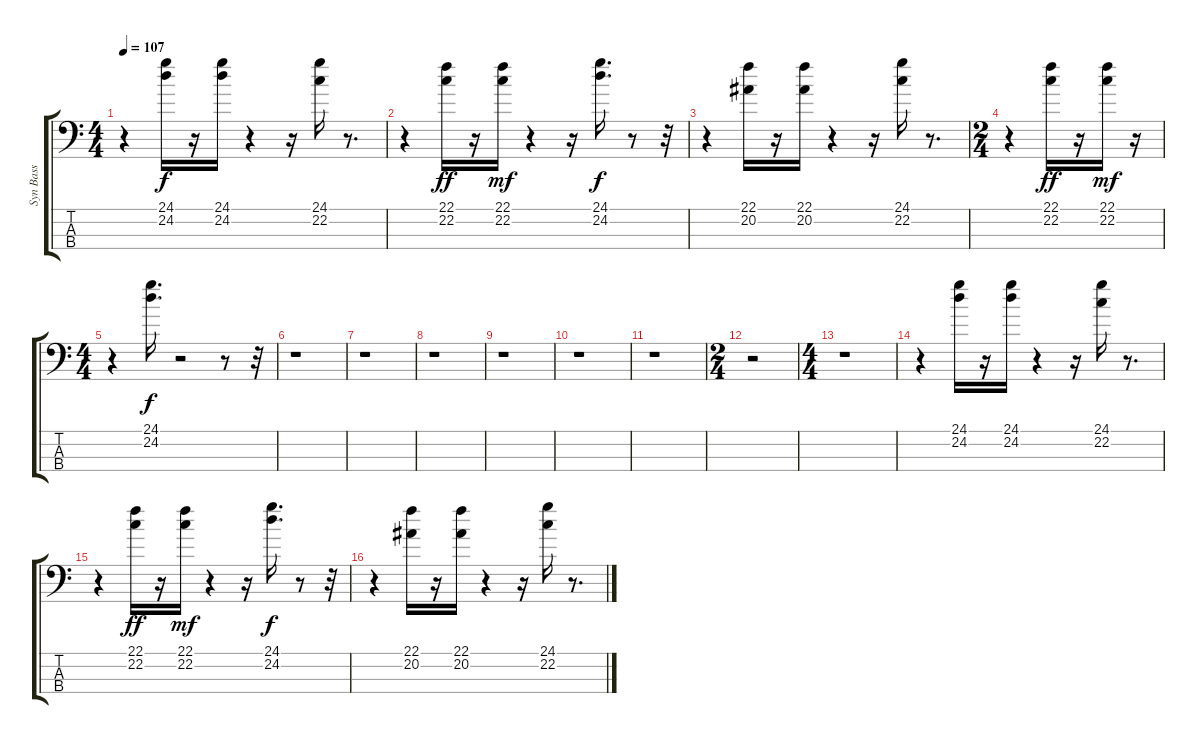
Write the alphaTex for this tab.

\track ("Syn Bass" "Syn Bass") {instrument slapbass1}
\staff {score tabs}
\tuning (G2 D2 A1 E1) {hide}
\ts (4 4)
\tempo 107
\clef f4
\ks c
r.4{dy f} (24.1 24.2).16 r.16 (24.1 24.2).16 r.4 r.16 (24.1 22.2).16 r.8{d} |
r.4 (22.1 22.2).16{dy ff} r.16 (22.1 22.2).16{dy mf} r.4 r.16 (24.1 24.2).16{d dy f} r.8 r.32 |
r.4 (22.1 20.2).16 r.16 (22.1 20.2).16 r.4 r.16 (24.1 22.2).16 r.8{d} |
\ts (2 4)
r.4 (22.1 22.2).16{dy ff} r.16 (22.1 22.2).16{dy mf} r.16 |
\ts (4 4)
r.4 (24.1 24.2).16{d dy f} r.2 r.8 r.32 |
r.1 |
r.1 |
r.1 |
r.1 |
r.1 |
r.1 |
\ts (2 4)
r.2 |
\ts (4 4)
r.1 |
r.4 (24.1 24.2).16 r.16 (24.1 24.2).16 r.4 r.16 (24.1 22.2).16 r.8{d} |
r.4 (22.1 22.2).16{dy ff} r.16 (22.1 22.2).16{dy mf} r.4 r.16 (24.1 24.2).16{d dy f} r.8 r.32 |
r.4 (22.1 20.2).16 r.16 (22.1 20.2).16 r.4 r.16 (24.1 22.2).16 r.8{d}
